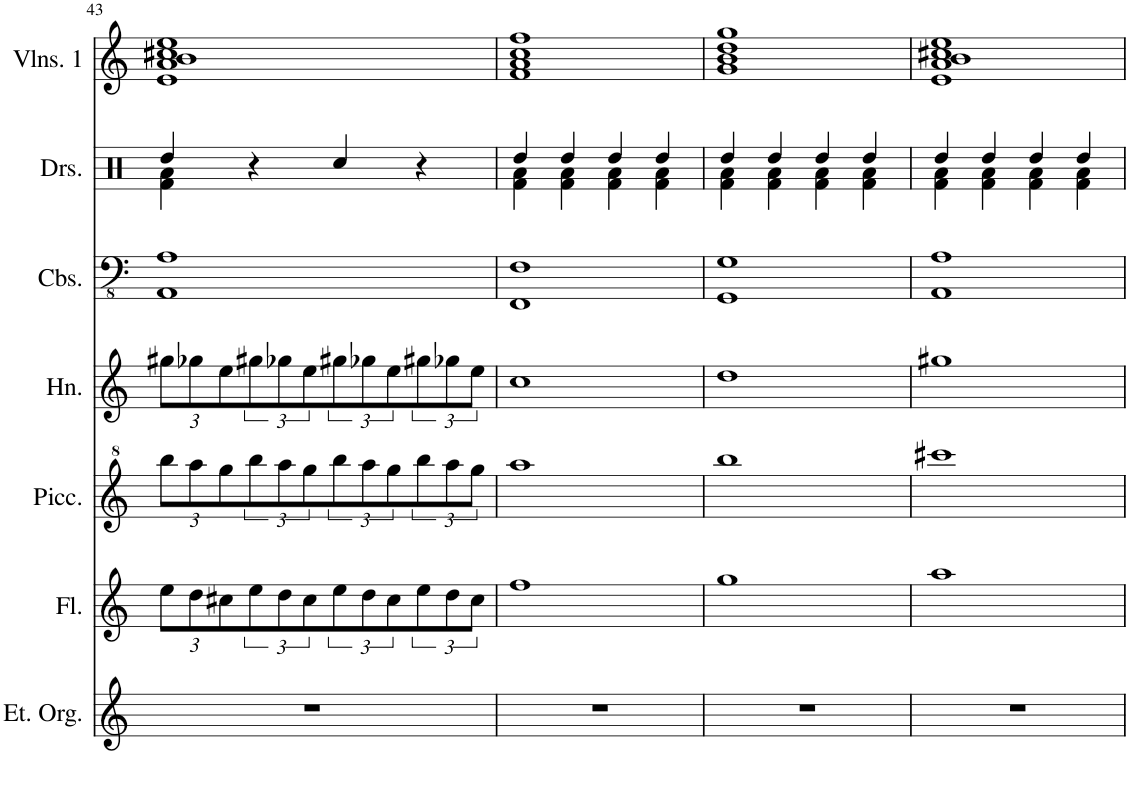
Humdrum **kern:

**kern	**kern	**kern	**kern	**kern	**kern	**kern
*part7	*part6	*part5	*part4	*part3	*part2	*part1
*staff7	*staff6	*staff5	*staff4	*staff3	*staff2	*staff1
*I"Electronic Organ	*I"Flute	*I"Piccolo	*I"Horn	*I"Contrabasses	*I"Drumset	*I"Violins 1
*I'Et. Org.	*I'Fl.	*I'Picc.	*I'Hn.	*I'Cbs.	*I'Drs.	*I'Vlns. 1
!!LO:PB:g=z
*clefG2	*clefG2	*clefG^2	*clefG2	*clefFv4	*clefX	*clefG2
*	*	*Trd-7c-12	*Trd4c7	*	*	*
*k[]	*k[]	*k[]	*k[]	*k[]	*k[]	*k[]
*M4/4	*M4/4	*M4/4	*M4/4	*M4/4	*M4/4	*M4/4
*	*Xbrackettup	*Xbrackettup	*Xbrackettup	*	*	*
=43	=43	=43	=43	=43	=43	=43
*	*	*	*	*	*^	*
1r	12ee\L	12bbb\L	12gg#X\L	1AAA 1AA	4dd/	4f\ 4a\	1e 1a 1b 1cc#X 1ee
.	12dd\	12aaa\	12gg-X\	.	.	.	.
.	12cc#X\	12ggg\	12ee\	.	.	.	.
*	*brackettup	*brackettup	*brackettup	*	*	*	*
.	12ee\	12bbb\	12gg#X\	.	4r	2.ryy	.
.	12dd\	12aaa\	12gg-X\	.	.	.	.
.	12cc#\	12ggg\	12ee\	.	.	.	.
.	12ee\	12bbb\	12gg#X\	.	4cc/	.	.
.	12dd\	12aaa\	12gg-X\	.	.	.	.
.	12cc#\	12ggg\	12ee\	.	.	.	.
.	12ee\	12bbb\	12gg#X\	.	4r	.	.
.	12dd\	12aaa\	12gg-X\	.	.	.	.
.	12cc#\J	12ggg\J	12ee\J	.	.	.	.
=44	=44	=44	=44	=44	=44	=44	=44
1r	1ff	1aaa	1cc	1FFF 1FF	4dd/	4f\ 4a\	1f 1a 1cc 1ff
.	.	.	.	.	4dd/	4f\ 4a\	.
.	.	.	.	.	4dd/	4f\ 4a\	.
.	.	.	.	.	4dd/	4f\ 4a\	.
=45	=45	=45	=45	=45	=45	=45	=45
1r	1gg	1bbb	1dd	1GGG 1GG	4dd/	4f\ 4a\	1g 1b 1dd 1gg
.	.	.	.	.	4dd/	4f\ 4a\	.
.	.	.	.	.	4dd/	4f\ 4a\	.
.	.	.	.	.	4dd/	4f\ 4a\	.
=46	=46	=46	=46	=46	=46	=46	=46
1r	1aa	1cccc#X	1gg#X	1AAA 1AA	4dd/	4f\ 4a\	1e 1a 1b 1cc#X 1ee
.	.	.	.	.	4dd/	4f\ 4a\	.
.	.	.	.	.	4dd/	4f\ 4a\	.
.	.	.	.	.	4dd/	4f\ 4a\	.
*	*	*	*	*	*v	*v	*
=	=	=	=	=	=	=
*-	*-	*-	*-	*-	*-	*-
